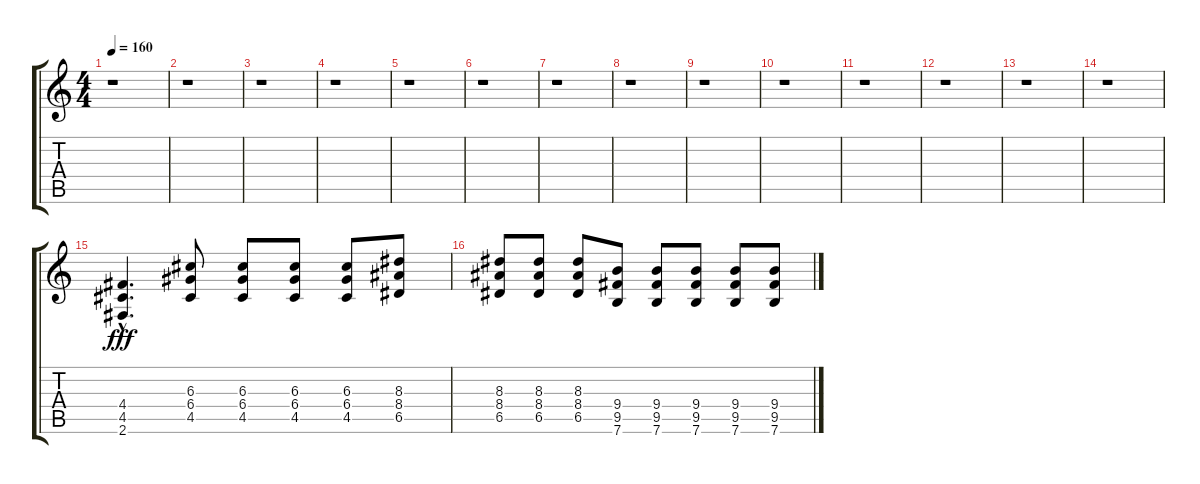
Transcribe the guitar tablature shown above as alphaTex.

\track "" {instrument overdrivenguitar}
\staff {score tabs}
\tuning (E4 B3 G3 D3 A2 E2) {hide}
\ts (4 4)
\tempo 160
\clef g2
\ks c
r.1{dy f} |
r.1 |
r.1 |
r.1 |
r.1 |
r.1 |
r.1 |
r.1 |
r.1 |
r.1 |
r.1 |
r.1 |
r.1 |
r.1 |
(4.4{hac} 4.5{hac} 2.6{hac}).4{d dy fff} (6.3 6.4 4.5).8 (6.3 6.4 4.5).8 (6.3 6.4 4.5).8 (6.3 6.4 4.5).8 (8.3 8.4 6.5).8 |
(8.3 8.4 6.5).8 (8.3 8.4 6.5).8 (8.3 8.4 6.5).8 (9.4 9.5 7.6).8 (9.4 9.5 7.6).8 (9.4 9.5 7.6).8 (9.4 9.5 7.6).8 (9.4 9.5 7.6).8
